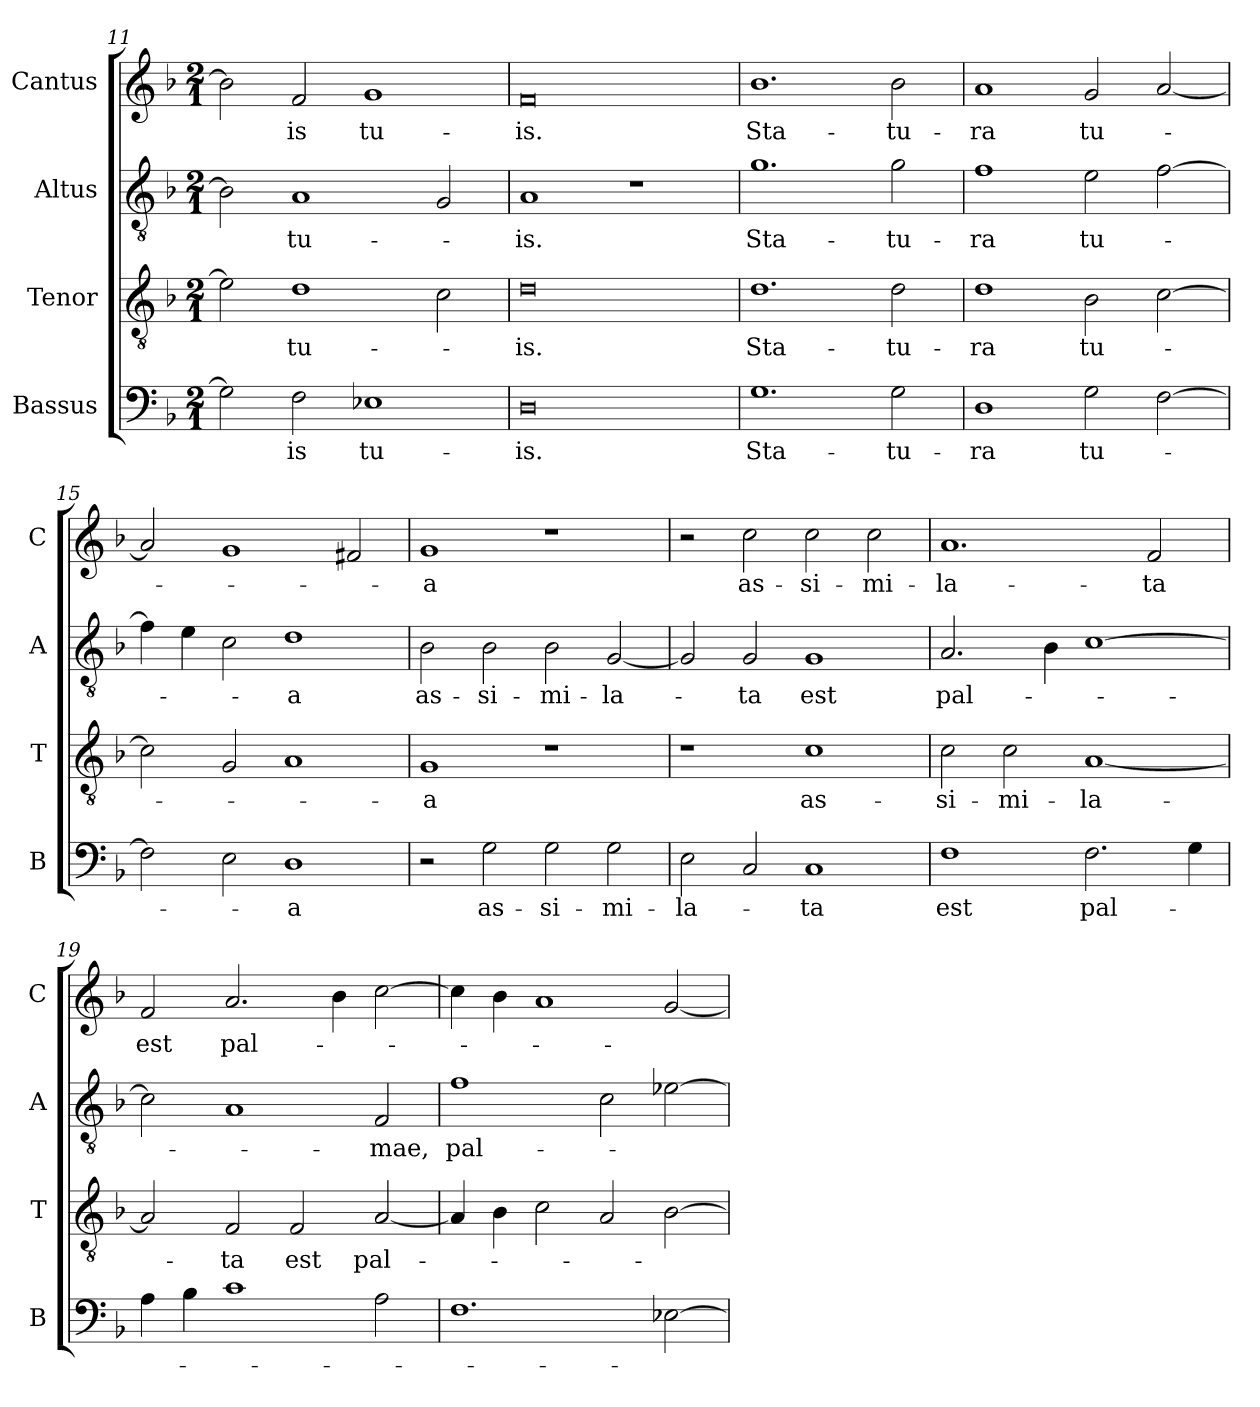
**kern	**text	**kern	**text	**kern	**text	**kern	**text
*part4	*part4	*part3	*part3	*part2	*part2	*part1	*part1
*staff4	*staff4	*staff3	*staff3	*staff2	*staff2	*staff1	*staff1
*I"Bassus	*	*I"Tenor	*	*I"Altus	*	*I"Cantus	*
*I'B	*	*I'T	*	*I'A	*	*I'C	*
*clefF4	*	*clefGv2	*	*clefGv2	*	*clefG2	*
*k[b-]	*	*k[b-]	*	*k[b-]	*	*k[b-]	*
*M2/1	*	*M2/1	*	*M2/1	*	*M2/1	*
=11	=11	=11	=11	=11	=11	=11	=11
2G]	.	2e-]	.	2B-]	.	2b-]	.
2F	-is	1d	tu-	1A	tu-	2f	-is
1E-X	tu-	.	.	.	.	1g	tu-
.	.	2c	.	2G	.	.	.
!!LO:LB:g=z
=12	=12	=12	=12	=12	=12	=12	=12
0D	-is.	0d	-is.	1A	-is.	0f	-is.
.	.	.	.	1r	.	.	.
=13	=13	=13	=13	=13	=13	=13	=13
1.G	Sta-	1.d	Sta-	1.g	Sta-	1.b-	Sta-
2G	-tu-	2d	-tu-	2g	-tu-	2b-	-tu-
=14	=14	=14	=14	=14	=14	=14	=14
1D	-ra	1d	-ra	1f	-ra	1a	-ra
2G	tu-	2B-	tu-	2e	tu-	2g	tu-
[2F	.	[2c	.	[2f	.	[2a	.
=15	=15	=15	=15	=15	=15	=15	=15
2F]	.	2c]	.	4f]	.	2a]	.
.	.	.	.	4e	.	.	.
2E	.	2G	.	2c	.	1g	.
1D	-a	1A	.	1d	-a	.	.
.	.	.	.	.	.	2f#X	.
!!LO:LB:g=z
=16	=16	=16	=16	=16	=16	=16	=16
2r	.	1G	-a	2B-	as-	1g	-a
2G	as-	.	.	2B-	-si-	.	.
2G	-si-	1r	.	2B-	-mi-	1r	.
2G	-mi-	.	.	[2G	-la-	.	.
=17	=17	=17	=17	=17	=17	=17	=17
2E	-la-	1r	.	2G]	.	2r	.
2C	.	.	.	2G	-ta	2cc	as-
1C	-ta	1c	as-	1G	est	2cc	-si-
.	.	.	.	.	.	2cc	-mi-
=18	=18	=18	=18	=18	=18	=18	=18
1F	est	2c	-si-	2.A	pal-	1.a	-la-
.	.	2c	-mi-	.	.	.	.
.	.	.	.	4B-	.	.	.
2.F	pal-	[1A	-la-	[1c	.	.	.
.	.	.	.	.	.	2f	-ta
4G	.	.	.	.	.	.	.
=19	=19	=19	=19	=19	=19	=19	=19
4A	.	2A]	.	2c]	.	2f	est
4B-	.	.	.	.	.	.	.
1c	.	2F	-ta	1A	.	2.a	pal-
.	.	2F	est	.	.	.	.
.	.	.	.	.	.	4b-	.
2A	.	[2A	pal-	2F	-mae,	[2cc	.
!!LO:LB:g=z
=20	=20	=20	=20	=20	=20	=20	=20
!	!	!	!	!	!LO:LY:i	!	!
1.F	.	4A]	.	1f	pal-	4cc]	.
.	.	4B-	.	.	.	4b-	.
.	.	2c	.	.	.	1a	.
.	.	2A	.	2c	.	.	.
[2E-X	.	[2B-	.	[2e-X	.	[2g	.
=	=	=	=	=	=	=	=
*-	*-	*-	*-	*-	*-	*-	*-
